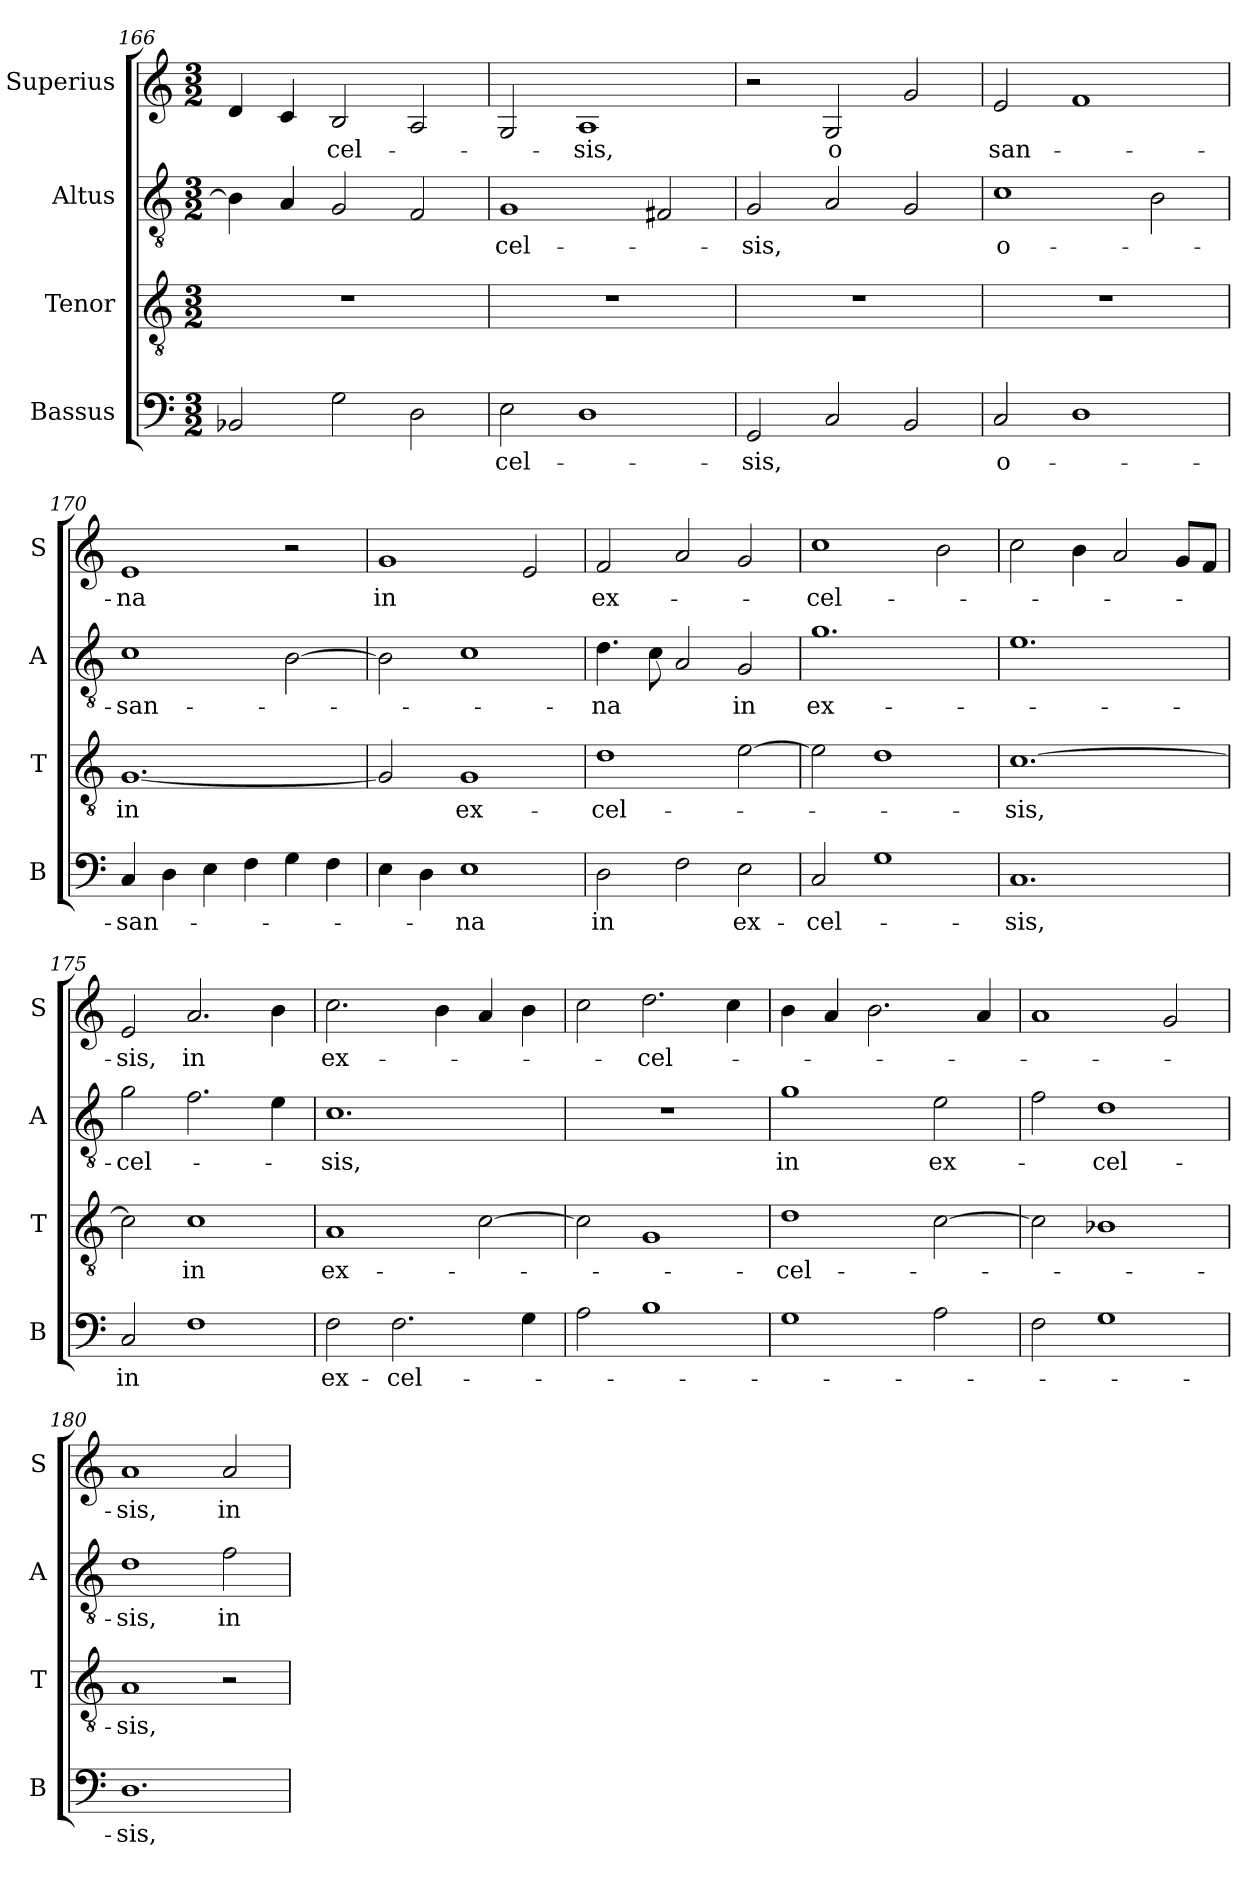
**kern	**text	**kern	**text	**kern	**text	**kern	**text
*part4	*part4	*part3	*part3	*part2	*part2	*part1	*part1
*staff4	*staff4	*staff3	*staff3	*staff2	*staff2	*staff1	*staff1
*I"Bassus	*	*I"Tenor	*	*I"Altus	*	*I"Superius	*
*I'B	*	*I'T	*	*I'A	*	*I'S	*
*clefF4	*	*clefGv2	*	*clefGv2	*	*clefG2	*
*M3/2	*	*M3/2	*	*M3/2	*	*M3/2	*
=166	=166	=166	=166	=166	=166	=166	=166
2BB-X	.	1.r	.	4B-]	.	4d	.
.	.	.	.	4A	.	4c	.
!	!	!	!	!	!	!	!LO:LY:i
2G	.	.	.	2G	.	2B	-cel-
2D	.	.	.	2F	.	2A	.
=167	=167	=167	=167	=167	=167	=167	=167
2E	-cel-	1.r	.	1G	-cel-	2G	.
!	!	!	!	!	!	!	!LO:LY:i
1D	.	.	.	.	.	1A	-sis,
.	.	.	.	2F#X	.	.	.
=168	=168	=168	=168	=168	=168	=168	=168
!	!LO:LY:i	!	!	!	!LO:LY:i	!	!
2GG	-sis,	1.r	.	2G	-sis,	2r	.
!	!	!	!	!	!	!	!LO:LY:i
2C	.	.	.	2A	.	2G	o
2BB	.	.	.	2G	.	2g	.
=169	=169	=169	=169	=169	=169	=169	=169
!	!LO:LY:i	!	!	!	!LO:LY:i	!	!LO:LY:i
2C	o-	1.r	.	1c	o-	2e	san-
1D	.	.	.	.	.	1f	.
.	.	.	.	2B	.	.	.
=170	=170	=170	=170	=170	=170	=170	=170
!	!LO:LY:i	!	!	!	!LO:LY:i	!	!LO:LY:i
4C	-san-	[1.G	in	1c	-san-	1e	-na
4D	.	.	.	.	.	.	.
4E	.	.	.	.	.	.	.
4F	.	.	.	.	.	.	.
4G	.	.	.	[2B	.	2r	.
4F	.	.	.	.	.	.	.
=171	=171	=171	=171	=171	=171	=171	=171
!	!	!	!	!	!	!	!LO:LY:i
4E	.	2G]	.	2B]	.	1g	in
4D	.	.	.	.	.	.	.
!	!LO:LY:i	!	!	!	!	!	!
1E	-na	1G	ex-	1c	.	.	.
.	.	.	.	.	.	2e	.
=172	=172	=172	=172	=172	=172	=172	=172
!	!LO:LY:i	!	!LO:LY:i	!	!LO:LY:i	!	!
2D	in	1d	-cel-	4.d	-na	2f	ex-
.	.	.	.	8c	.	.	.
2F	.	.	.	2A	.	2a	.
!	!LO:LY:i	!	!	!	!LO:LY:i	!	!
2E	ex-	[2e	.	2G	in	2g	.
=173	=173	=173	=173	=173	=173	=173	=173
!	!LO:LY:i	!	!	!	!LO:LY:i	!	!
2C	-cel-	2e]	.	1.g	ex-	1cc	-cel-
1G	.	1d	.	.	.	.	.
.	.	.	.	.	.	2b	.
=174	=174	=174	=174	=174	=174	=174	=174
!	!LO:LY:i	!	!LO:LY:i	!	!	!	!
1.C	sis,	[1.c	-sis,	1.e	.	2cc	.
.	.	.	.	.	.	4b	.
.	.	.	.	.	.	2a	.
.	.	.	.	.	.	8gL	.
.	.	.	.	.	.	8fJ	.
=175	=175	=175	=175	=175	=175	=175	=175
!	!LO:LY:i	!	!	!	!LO:LY:i	!	!LO:LY:i
2C	in	2c]	.	2g	-cel-	2e	-sis,
!	!	!	!LO:LY:i	!	!	!	!LO:LY:i
1F	.	1c	in	2.f	.	2.a	in
.	.	.	.	4e	.	4b	.
=176	=176	=176	=176	=176	=176	=176	=176
!	!LO:LY:i	!	!LO:LY:i	!	!LO:LY:i	!	!LO:LY:i
2F	ex-	1A	ex-	1.c	-sis,	2.cc	ex-
!	!LO:LY:i	!	!	!	!	!	!
2.F	-cel-	.	.	.	.	.	.
.	.	.	.	.	.	4b	.
.	.	[2c	.	.	.	4a	.
4G	.	.	.	.	.	4b	.
=177	=177	=177	=177	=177	=177	=177	=177
2A	.	2c]	.	1.r	.	2cc	.
!	!	!	!	!	!	!	!LO:LY:i
1B	.	1G	.	.	.	2.dd	-cel-
.	.	.	.	.	.	4cc	.
=178	=178	=178	=178	=178	=178	=178	=178
!	!	!	!LO:LY:i	!	!LO:LY:i	!	!
1G	.	1d	-cel-	1g	in	4b	.
.	.	.	.	.	.	4a	.
.	.	.	.	.	.	2.b	.
!	!	!	!	!	!LO:LY:i	!	!
2A	.	[2c	.	2e	ex-	.	.
.	.	.	.	.	.	4a	.
=179	=179	=179	=179	=179	=179	=179	=179
2F	.	2c]	.	2f	.	1a	.
!	!	!	!	!	!LO:LY:i	!	!
1G	.	1B-X	.	1d	-cel-	.	.
.	.	.	.	.	.	2g	.
=180	=180	=180	=180	=180	=180	=180	=180
!	!LO:LY:i	!	!LO:LY:i	!	!LO:LY:i	!	!LO:LY:i
1.D	-sis,	1A	-sis,	1d	-sis,	1a	-sis,
!	!	!	!	!	!LO:LY:i	!	!LO:LY:i
.	.	2r	.	2f	in	2a	in
=	=	=	=	=	=	=	=
*-	*-	*-	*-	*-	*-	*-	*-
